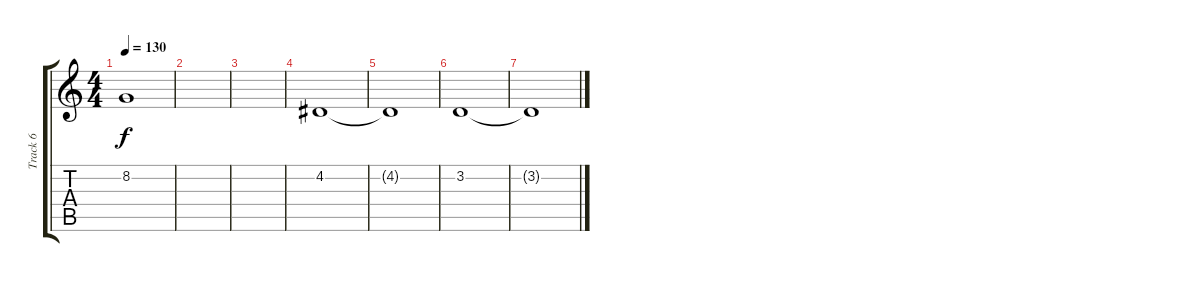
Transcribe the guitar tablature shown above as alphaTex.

\track ("Track 6" "Track 6") {instrument lead5charang}
\staff {score tabs}
\tuning (E4 B3 G3 D3 A2 E2) {hide}
\ts (4 4)
\tempo 130
\clef g2
\ks c
8.2.1{dy f} |
|
|
4.2.1 |
4.2{t}.1 |
3.2.1 |
3.2{t}.1
